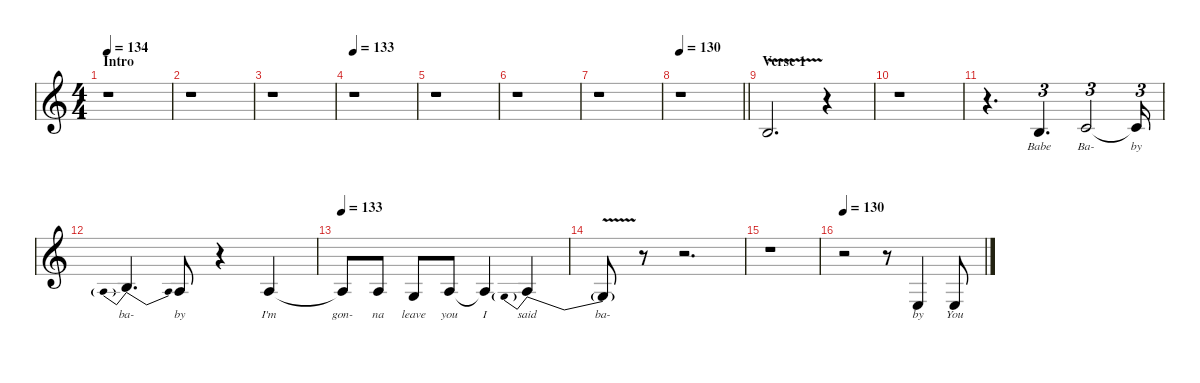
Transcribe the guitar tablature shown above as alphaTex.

\defaultSystemsLayout 4
\hideDynamics
\bracketExtendMode nobrackets
\singleTrackTrackNamePolicy hidden
\multiTrackTrackNamePolicy hidden
\firstSystemTrackNameMode fullname
\firstSystemTrackNameOrientation horizontal
\otherSystemsTrackNameOrientation horizontal
\track ("Robert Plant" "led.synth.") {instrument lead2sawtooth}
\staff {score}
\tuning (E4 B3 G3 D3 A2 E2)
\ts (4 4)
\beaming (8 2 2 2 2)
\section ("" "Intro")
\tempo 134
\clef g2
\ks aminor
r.1{dy mf instrument lead2sawtooth beam Down} |
r.1{beam Down} |
r.1{beam Down} |
\tempo 133
r.1{beam Down} |
r.1{beam Down} |
r.1{beam Down} |
r.1{beam Down} |
\tempo 130
\barLineRight lightlight
r.1{beam Down} |
\section ("" "Verse 1")
0.2{v}.2{d beam Up} r.4{beam Up} |
r.1{beam Down} |
r.4{d beam Down} 0.2.4{d tu (3 2) lyrics (0 "Babe") lyrics (1 "") lyrics (2 "") lyrics (3 "") lyrics (4 "") beam Up} 1.2.2{tu (3 2) lyrics (0 "Ba-") lyrics (1 "") lyrics (2 "") lyrics (3 "") lyrics (4 "") beam Up} 1.2{t}.16{tu (3 2) lyrics (0 "by") lyrics (1 "") lyrics (2 "") lyrics (3 "") lyrics (4 "") beam Up} |
2.3{be (prebendrelease 0 4 45.999998399999996 0)}.4{d lyrics (0 "ba-") lyrics (1 "") lyrics (2 "") lyrics (3 "") lyrics (4 "") beam Up} 2.3.8{lyrics (0 "by") lyrics (1 "") lyrics (2 "") lyrics (3 "") lyrics (4 "") beam Up} r.4{beam Up} 2.3.4{lyrics (0 "I'm") lyrics (1 "") lyrics (2 "") lyrics (3 "") lyrics (4 "") beam Up} |
\tempo 133
2.3{t}.8{lyrics (0 "gon-") lyrics (1 "") lyrics (2 "") lyrics (3 "") lyrics (4 "") beam Up} 2.3.8{lyrics (0 "na") lyrics (1 "") lyrics (2 "") lyrics (3 "") lyrics (4 "") beam Up} 0.3.8{lyrics (0 "leave") lyrics (1 "") lyrics (2 "") lyrics (3 "") lyrics (4 "") beam Up} 2.3.8{lyrics (0 "you") lyrics (1 "") lyrics (2 "") lyrics (3 "") lyrics (4 "") beam Up} 2.3{t}.4{lyrics (0 "I") lyrics (1 "") lyrics (2 "") lyrics (3 "") lyrics (4 "") dy f beam Up} 0.3{be (prebendrelease 0 4 60 0)}.4{lyrics (0 "said") lyrics (1 "") lyrics (2 "") lyrics (3 "") lyrics (4 "") dy mf beam Up} |
0.3{v t}.8{lyrics (0 "ba-") lyrics (1 "") lyrics (2 "") lyrics (3 "") lyrics (4 "") dy f beam Up} r.8{beam Up} r.2{d beam Up} |
r.1{beam Down} |
\tempo 130
r.2{beam Down} r.8{beam Down} 2.4.4{lyrics (0 "by") lyrics (1 "") lyrics (2 "") lyrics (3 "") lyrics (4 "") beam Up} 2.4.8{lyrics (0 "You") lyrics (1 "") lyrics (2 "") lyrics (3 "") lyrics (4 "") beam Up}
